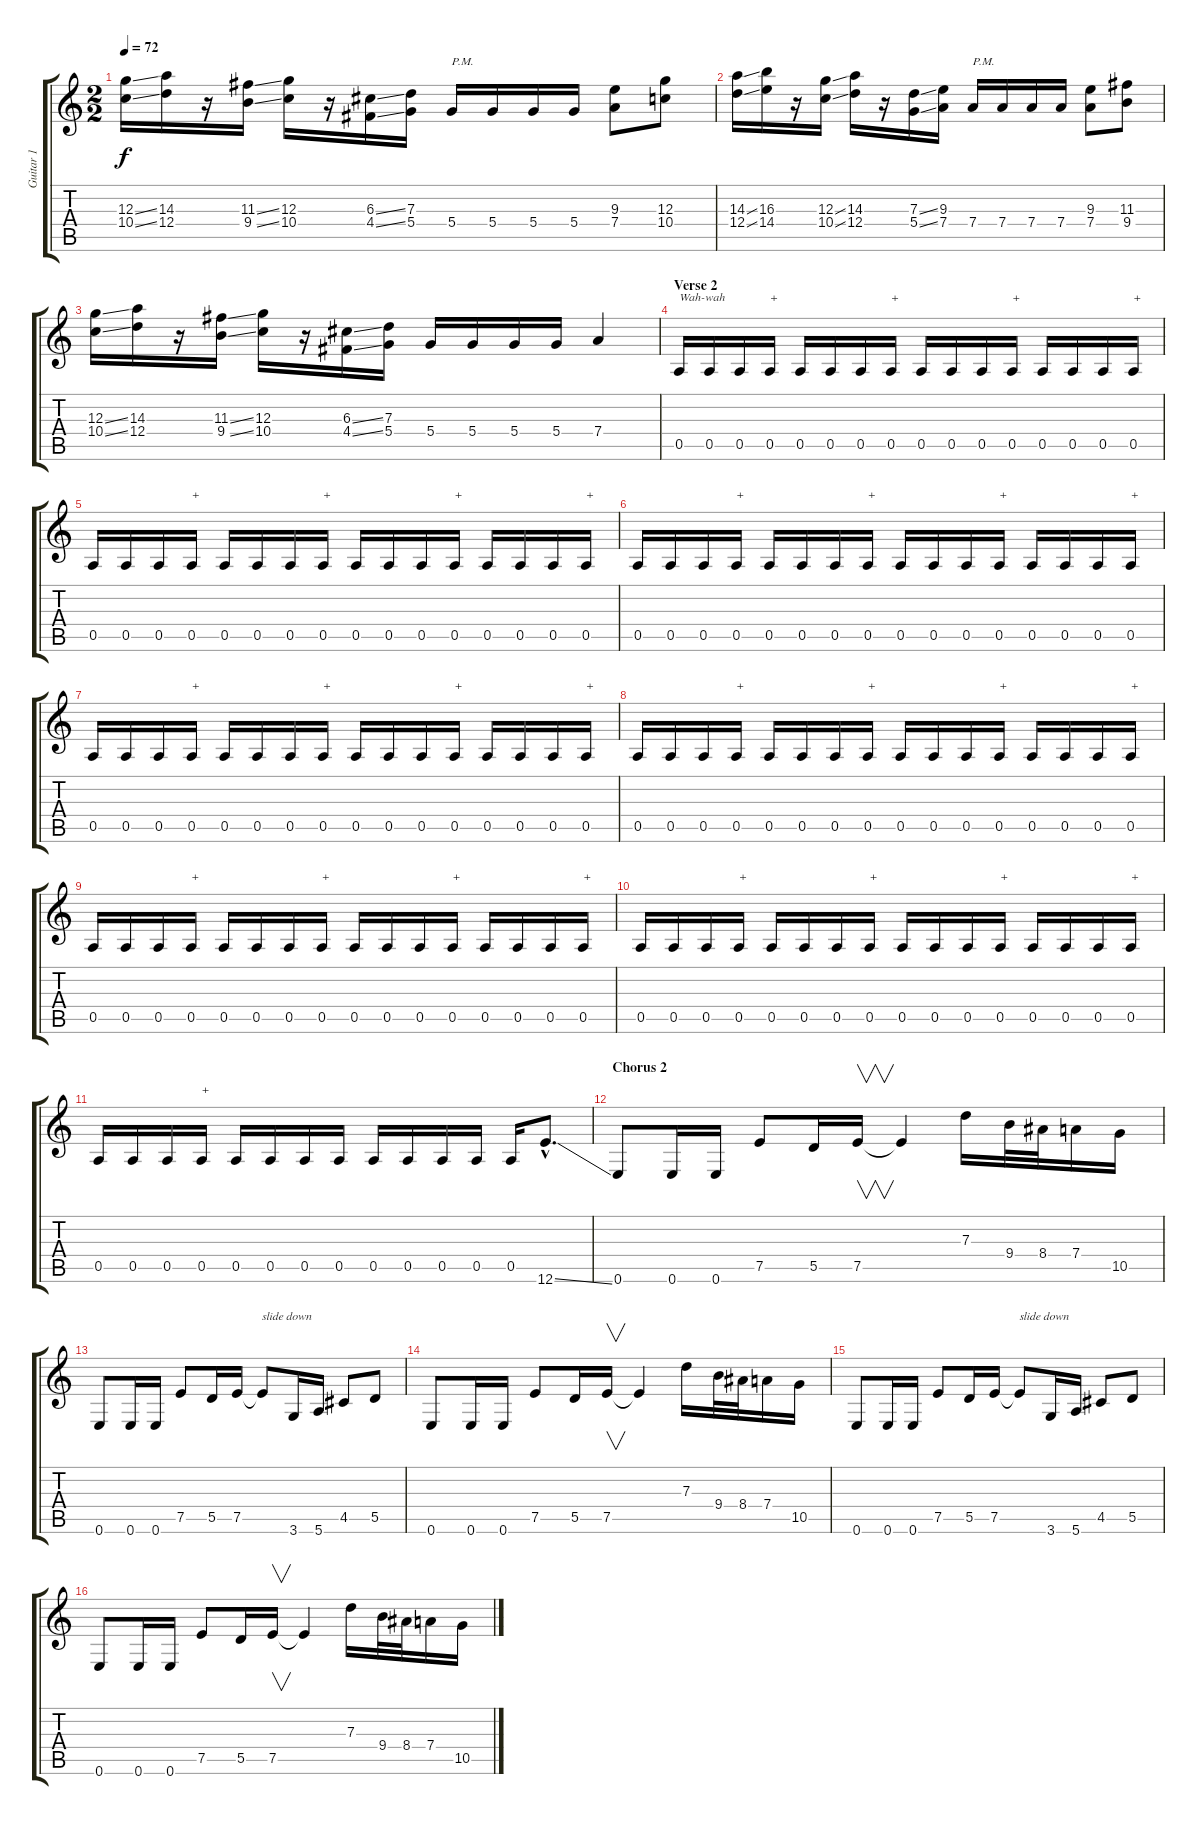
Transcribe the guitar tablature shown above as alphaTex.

\track ("Guitar 1" "Guitar 1") {instrument distortionguitar}
\staff {score tabs}
\tuning (E4 B3 G3 D3 A2 E2) {hide}
\ts (2 2)
\tempo 72
\clef g2
\ks c
(12.3{ss} 10.4{ss}).16{dy f} (14.3 12.4).16 r.16 (11.3{ss} 9.4{ss}).16 (12.3 10.4).16 r.16 (6.3{ss} 4.4{ss}).16 (7.3 5.4).16 5.4.16{txt "P.M."} 5.4.16 5.4.16 5.4.16 (9.3 7.4).8 (12.3 10.4).8 |
(14.3{ss} 12.4{ss}).16 (16.3 14.4).16 r.16 (12.3{ss} 10.4{ss}).16 (14.3 12.4).16 r.16 (7.3{ss} 5.4{ss}).16 (9.3 7.4).16 7.4.16{txt "P.M."} 7.4.16 7.4.16 7.4.16 (9.3 7.4).8 (11.3 9.4).8 |
(12.3{ss} 10.4{ss}).16 (14.3 12.4).16 r.16 (11.3{ss} 9.4{ss}).16 (12.3 10.4).16 r.16 (6.3{ss} 4.4{ss}).16 (7.3 5.4).16 5.4.16 5.4.16 5.4.16 5.4.16 7.4.4 |
\section ("" "Verse 2")
0.5.16{txt "Wah-wah"} 0.5.16 0.5.16 0.5.16{txt "+"} 0.5.16 0.5.16 0.5.16 0.5.16{txt "+"} 0.5.16 0.5.16 0.5.16 0.5.16{txt "+"} 0.5.16 0.5.16 0.5.16 0.5.16{txt "+"} |
0.5.16 0.5.16 0.5.16 0.5.16{txt "+"} 0.5.16 0.5.16 0.5.16 0.5.16{txt "+"} 0.5.16 0.5.16 0.5.16 0.5.16{txt "+"} 0.5.16 0.5.16 0.5.16 0.5.16{txt "+"} |
0.5.16 0.5.16 0.5.16 0.5.16{txt "+"} 0.5.16 0.5.16 0.5.16 0.5.16{txt "+"} 0.5.16 0.5.16 0.5.16 0.5.16{txt "+"} 0.5.16 0.5.16 0.5.16 0.5.16{txt "+"} |
0.5.16 0.5.16 0.5.16 0.5.16{txt "+"} 0.5.16 0.5.16 0.5.16 0.5.16{txt "+"} 0.5.16 0.5.16 0.5.16 0.5.16{txt "+"} 0.5.16 0.5.16 0.5.16 0.5.16{txt "+"} |
0.5.16 0.5.16 0.5.16 0.5.16{txt "+"} 0.5.16 0.5.16 0.5.16 0.5.16{txt "+"} 0.5.16 0.5.16 0.5.16 0.5.16{txt "+"} 0.5.16 0.5.16 0.5.16 0.5.16{txt "+"} |
0.5.16 0.5.16 0.5.16 0.5.16{txt "+"} 0.5.16 0.5.16 0.5.16 0.5.16{txt "+"} 0.5.16 0.5.16 0.5.16 0.5.16{txt "+"} 0.5.16 0.5.16 0.5.16 0.5.16{txt "+"} |
0.5.16 0.5.16 0.5.16 0.5.16{txt "+"} 0.5.16 0.5.16 0.5.16 0.5.16{txt "+"} 0.5.16 0.5.16 0.5.16 0.5.16{txt "+"} 0.5.16 0.5.16 0.5.16 0.5.16{txt "+"} |
0.5.16 0.5.16 0.5.16 0.5.16{txt "+"} 0.5.16 0.5.16 0.5.16 0.5.16 0.5.16 0.5.16 0.5.16 0.5.16 0.5.16 12.6{ss hac}.8{d} |
\section ("" "Chorus 2")
0.6.8 0.6.16 0.6.16 7.5.8 5.5.16 7.5.16{v} 7.5{t}.4 7.3.16 9.4.32 8.4.32 7.4.16 10.5.16 |
0.6.8 0.6.16 0.6.16 7.5.8 5.5.16 7.5.16 7.5{t}.8{txt "slide down"} 3.6.16 5.6.16 4.5.8 5.5.8 |
0.6.8 0.6.16 0.6.16 7.5.8 5.5.16 7.5.16{v} 7.5{t}.4 7.3.16 9.4.32 8.4.32 7.4.16 10.5.16 |
0.6.8 0.6.16 0.6.16 7.5.8 5.5.16 7.5.16 7.5{t}.8{txt "slide down"} 3.6.16 5.6.16 4.5.8 5.5.8 |
0.6.8 0.6.16 0.6.16 7.5.8 5.5.16 7.5.16{v} 7.5{t}.4 7.3.16 9.4.32 8.4.32 7.4.16 10.5.16
